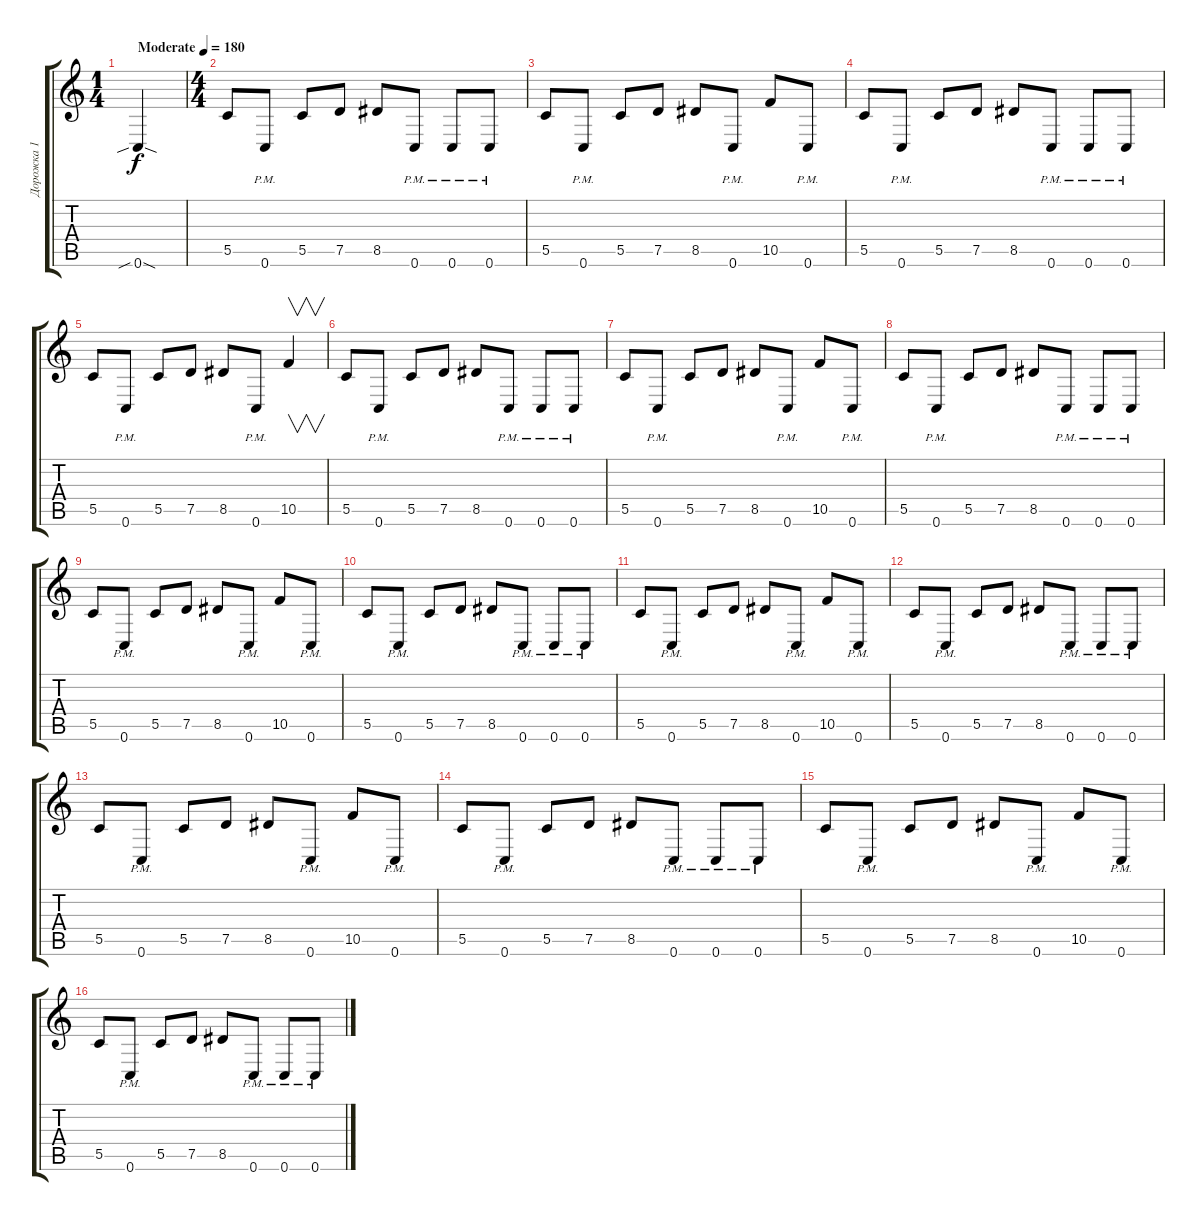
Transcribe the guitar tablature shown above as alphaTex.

\track ("Дорожка 1" "Дорожка 1") {instrument distortionguitar}
\staff {score tabs}
\tuning (D4 A3 F3 C3 G2 C2) {hide}
\ts (1 4)
\tempo (180 "Moderate")
\clef g2
\ks c
0.6{sib sod}.4{dy f instrument distortionguitar} |
\ts (4 4)
5.5.8 0.6{pm}.8 5.5.8 7.5.8 8.5.8 0.6{pm}.8 0.6{pm}.8 0.6{pm}.8 |
5.5.8 0.6{pm}.8 5.5.8 7.5.8 8.5.8 0.6{pm}.8 10.5.8 0.6{pm}.8 |
5.5.8 0.6{pm}.8 5.5.8 7.5.8 8.5.8 0.6{pm}.8 0.6{pm}.8 0.6{pm}.8 |
5.5.8 0.6{pm}.8 5.5.8 7.5.8 8.5.8 0.6{pm}.8 10.5.4{v instrument guitarharmonics} |
5.5.8{instrument distortionguitar} 0.6{pm}.8 5.5.8 7.5.8 8.5.8 0.6{pm}.8 0.6{pm}.8 0.6{pm}.8 |
5.5.8 0.6{pm}.8 5.5.8 7.5.8 8.5.8 0.6{pm}.8 10.5.8 0.6{pm}.8 |
5.5.8 0.6{pm}.8 5.5.8 7.5.8 8.5.8 0.6{pm}.8 0.6{pm}.8 0.6{pm}.8 |
5.5.8 0.6{pm}.8 5.5.8 7.5.8 8.5.8 0.6{pm}.8 10.5.8 0.6{pm}.8 |
5.5.8 0.6{pm}.8 5.5.8 7.5.8 8.5.8 0.6{pm}.8 0.6{pm}.8 0.6{pm}.8 |
5.5.8 0.6{pm}.8 5.5.8 7.5.8 8.5.8 0.6{pm}.8 10.5.8 0.6{pm}.8 |
5.5.8 0.6{pm}.8 5.5.8 7.5.8 8.5.8 0.6{pm}.8 0.6{pm}.8 0.6{pm}.8 |
5.5.8 0.6{pm}.8 5.5.8 7.5.8 8.5.8 0.6{pm}.8 10.5.8 0.6{pm}.8 |
5.5.8 0.6{pm}.8 5.5.8 7.5.8 8.5.8 0.6{pm}.8 0.6{pm}.8 0.6{pm}.8 |
5.5.8 0.6{pm}.8 5.5.8 7.5.8 8.5.8 0.6{pm}.8 10.5.8 0.6{pm}.8 |
5.5.8 0.6{pm}.8 5.5.8 7.5.8 8.5.8 0.6{pm}.8 0.6{pm}.8 0.6{pm}.8
